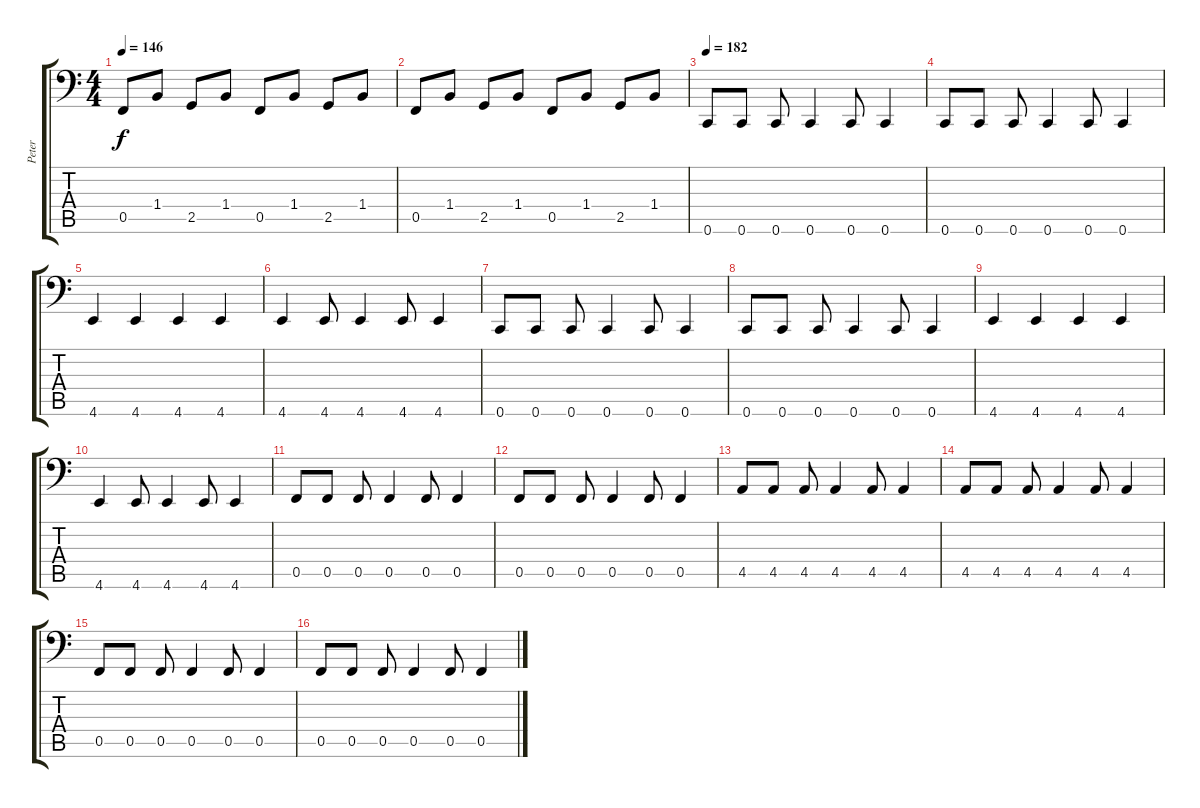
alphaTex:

\track ("Peter" "Peter") {instrument electricbassfinger}
\staff {score tabs}
\tuning (C3 G2 Eb2 Bb1 F1 C1) {hide}
\ts (4 4)
\tempo 146
\clef f4
\ks c
0.5.8{dy f} 1.4.8 2.5.8 1.4.8 0.5.8 1.4.8 2.5.8 1.4.8 |
0.5.8 1.4.8 2.5.8 1.4.8 0.5.8 1.4.8 2.5.8 1.4.8 |
\tempo 182
0.6.8 0.6.8 0.6.8 0.6.4 0.6.8 0.6.4 |
0.6.8 0.6.8 0.6.8 0.6.4 0.6.8 0.6.4 |
4.6.4 4.6.4 4.6.4 4.6.4 |
4.6.4 4.6.8 4.6.4 4.6.8 4.6.4 |
0.6.8 0.6.8 0.6.8 0.6.4 0.6.8 0.6.4 |
0.6.8 0.6.8 0.6.8 0.6.4 0.6.8 0.6.4 |
4.6.4 4.6.4 4.6.4 4.6.4 |
4.6.4 4.6.8 4.6.4 4.6.8 4.6.4 |
0.5.8 0.5.8 0.5.8 0.5.4 0.5.8 0.5.4 |
0.5.8 0.5.8 0.5.8 0.5.4 0.5.8 0.5.4 |
4.5.8 4.5.8 4.5.8 4.5.4 4.5.8 4.5.4 |
4.5.8 4.5.8 4.5.8 4.5.4 4.5.8 4.5.4 |
0.5.8 0.5.8 0.5.8 0.5.4 0.5.8 0.5.4 |
0.5.8 0.5.8 0.5.8 0.5.4 0.5.8 0.5.4
